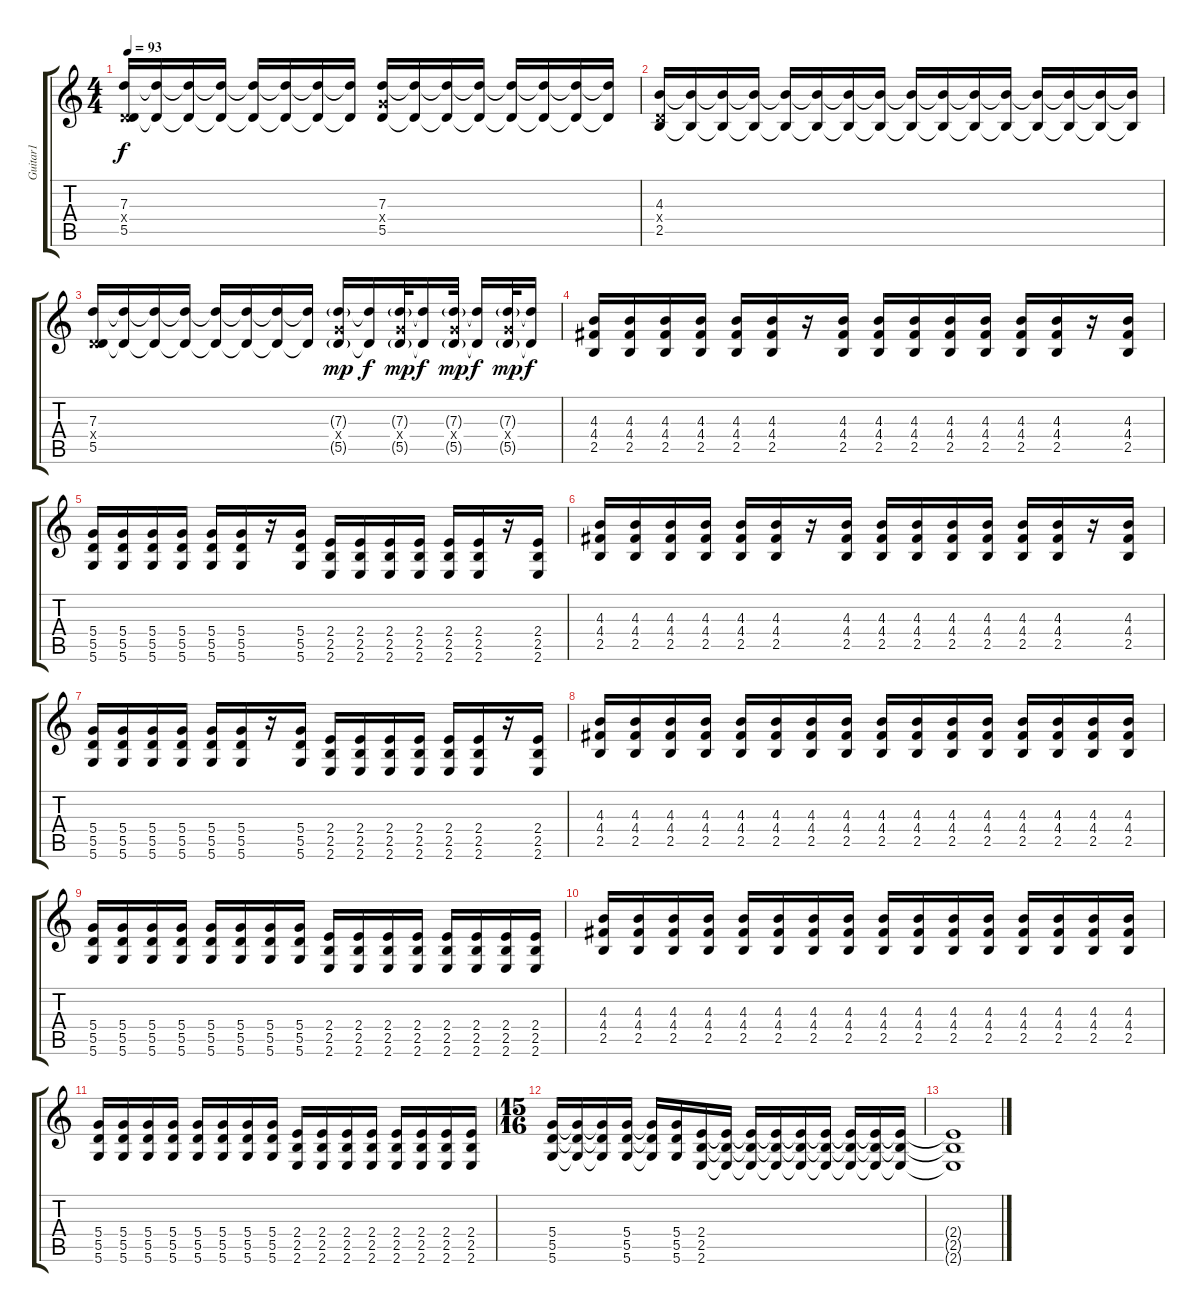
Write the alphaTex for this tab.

\track ("Guitar1" "Guitar1") {instrument distortionguitar}
\staff {score tabs}
\tuning (E4 B3 G3 D3 A2 D2) {hide}
\ts (4 4)
\tempo 93
\clef g2
\ks c
(7.3 0.4{x} 5.5).16{dy f} (7.3{t} 5.5{t}).16 (7.3{t} 5.5{t}).16 (7.3{t} 5.5{t}).16 (7.3{t} 5.5{t}).16 (7.3{t} 5.5{t}).16 (7.3{t} 5.5{t}).16 (7.3{t} 5.5{t}).16 (7.3 5.4{x} 5.5).16 (7.3{t} 5.5{t}).16 (7.3{t} 5.5{t}).16 (7.3{t} 5.5{t}).16 (7.3{t} 5.5{t}).16 (7.3{t} 5.5{t}).16 (7.3{t} 5.5{t}).16 (7.3{t} 5.5{t}).16 |
(4.3 0.4{x} 2.5).16 (4.3{t} 2.5{t}).16 (4.3{t} 2.5{t}).16 (4.3{t} 2.5{t}).16 (4.3{t} 2.5{t}).16 (4.3{t} 2.5{t}).16 (4.3{t} 2.5{t}).16 (4.3{t} 2.5{t}).16 (4.3{t} 2.5{t}).16 (4.3{t} 2.5{t}).16 (4.3{t} 2.5{t}).16 (4.3{t} 2.5{t}).16 (4.3{t} 2.5{t}).16 (4.3{t} 2.5{t}).16 (4.3{t} 2.5{t}).16 (4.3{t} 2.5{t}).16 |
(7.3 0.4{x} 5.5).16 (7.3{t} 5.5{t}).16 (7.3{t} 5.5{t}).16 (7.3{t} 5.5{t}).16 (7.3{t} 5.5{t}).16 (7.3{t} 5.5{t}).16 (7.3{t} 5.5{t}).16 (7.3{t} 5.5{t}).16 (7.3{g} 5.4{x} 5.5{g}).16{dy mp} (7.3{t} 5.5{t}).16{dy f} (7.3{g} 5.4{x} 5.5{g}).32{dy mp} (7.3{t} 5.5{t}).16{dy f} (7.3{g} 5.4{x} 5.5{g}).32{dy mp} (7.3{t} 5.5{t}).16{dy f} (7.3{g} 5.4{x} 5.5{g}).32{dy mp} (7.3{t} 5.5{t}).16{dy f} |
(4.3 4.4 2.5).16 (4.3 4.4 2.5).16 (4.3 4.4 2.5).16 (4.3 4.4 2.5).16 (4.3 4.4 2.5).16 (4.3 4.4 2.5).16 r.16 (4.3 4.4 2.5).16 (4.3 4.4 2.5).16 (4.3 4.4 2.5).16 (4.3 4.4 2.5).16 (4.3 4.4 2.5).16 (4.3 4.4 2.5).16 (4.3 4.4 2.5).16 r.16 (4.3 4.4 2.5).16 |
(5.4 5.5 5.6).16 (5.4 5.5 5.6).16 (5.4 5.5 5.6).16 (5.4 5.5 5.6).16 (5.4 5.5 5.6).16 (5.4 5.5 5.6).16 r.16 (5.4 5.5 5.6).16 (2.4 2.5 2.6).16 (2.4 2.5 2.6).16 (2.4 2.5 2.6).16 (2.4 2.5 2.6).16 (2.4 2.5 2.6).16 (2.4 2.5 2.6).16 r.16 (2.4 2.5 2.6).16 |
(4.3 4.4 2.5).16 (4.3 4.4 2.5).16 (4.3 4.4 2.5).16 (4.3 4.4 2.5).16 (4.3 4.4 2.5).16 (4.3 4.4 2.5).16 r.16 (4.3 4.4 2.5).16 (4.3 4.4 2.5).16 (4.3 4.4 2.5).16 (4.3 4.4 2.5).16 (4.3 4.4 2.5).16 (4.3 4.4 2.5).16 (4.3 4.4 2.5).16 r.16 (4.3 4.4 2.5).16 |
(5.4 5.5 5.6).16 (5.4 5.5 5.6).16 (5.4 5.5 5.6).16 (5.4 5.5 5.6).16 (5.4 5.5 5.6).16 (5.4 5.5 5.6).16 r.16 (5.4 5.5 5.6).16 (2.4 2.5 2.6).16 (2.4 2.5 2.6).16 (2.4 2.5 2.6).16 (2.4 2.5 2.6).16 (2.4 2.5 2.6).16 (2.4 2.5 2.6).16 r.16 (2.4 2.5 2.6).16 |
(4.3 4.4 2.5).16 (4.3 4.4 2.5).16 (4.3 4.4 2.5).16 (4.3 4.4 2.5).16 (4.3 4.4 2.5).16 (4.3 4.4 2.5).16 (4.3 4.4 2.5).16 (4.3 4.4 2.5).16 (4.3 4.4 2.5).16 (4.3 4.4 2.5).16 (4.3 4.4 2.5).16 (4.3 4.4 2.5).16 (4.3 4.4 2.5).16 (4.3 4.4 2.5).16 (4.3 4.4 2.5).16 (4.3 4.4 2.5).16 |
(5.4 5.5 5.6).16 (5.4 5.5 5.6).16 (5.4 5.5 5.6).16 (5.4 5.5 5.6).16 (5.4 5.5 5.6).16 (5.4 5.5 5.6).16 (5.4 5.5 5.6).16 (5.4 5.5 5.6).16 (2.4 2.5 2.6).16 (2.4 2.5 2.6).16 (2.4 2.5 2.6).16 (2.4 2.5 2.6).16 (2.4 2.5 2.6).16 (2.4 2.5 2.6).16 (2.4 2.5 2.6).16 (2.4 2.5 2.6).16 |
(4.3 4.4 2.5).16 (4.3 4.4 2.5).16 (4.3 4.4 2.5).16 (4.3 4.4 2.5).16 (4.3 4.4 2.5).16 (4.3 4.4 2.5).16 (4.3 4.4 2.5).16 (4.3 4.4 2.5).16 (4.3 4.4 2.5).16 (4.3 4.4 2.5).16 (4.3 4.4 2.5).16 (4.3 4.4 2.5).16 (4.3 4.4 2.5).16 (4.3 4.4 2.5).16 (4.3 4.4 2.5).16 (4.3 4.4 2.5).16 |
(5.4 5.5 5.6).16 (5.4 5.5 5.6).16 (5.4 5.5 5.6).16 (5.4 5.5 5.6).16 (5.4 5.5 5.6).16 (5.4 5.5 5.6).16 (5.4 5.5 5.6).16 (5.4 5.5 5.6).16 (2.4 2.5 2.6).16 (2.4 2.5 2.6).16 (2.4 2.5 2.6).16 (2.4 2.5 2.6).16 (2.4 2.5 2.6).16 (2.4 2.5 2.6).16 (2.4 2.5 2.6).16 (2.4 2.5 2.6).16 |
\ts (15 16)
(5.4 5.5 5.6).16 (5.4{t} 5.5{t} 5.6{t}).16 (5.4{t} 5.5{t} 5.6{t}).16 (5.4 5.5 5.6).16 (5.4{t} 5.5{t} 5.6{t}).16 (5.4 5.5 5.6).16 (2.4 2.5 2.6).16 (2.4{t} 2.5{t} 2.6{t}).16 (2.4{t} 2.5{t} 2.6{t}).16 (2.4{t} 2.5{t} 2.6{t}).16 (2.4{t} 2.5{t} 2.6{t}).16 (2.4{t} 2.5{t} 2.6{t}).16 (2.4{t} 2.5{t} 2.6{t}).16 (2.4{t} 2.5{t} 2.6{t}).16 (2.4{t} 2.5{t} 2.6{t}).16 |
(2.4{t} 2.5{t} 2.6{t}).1
